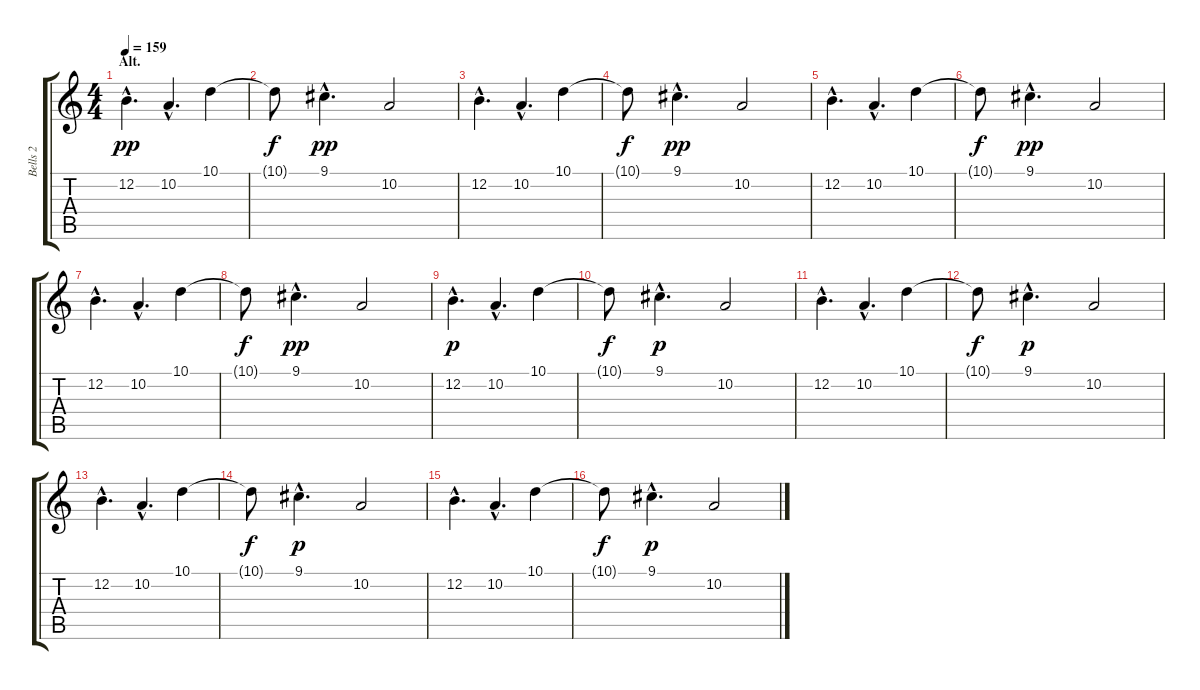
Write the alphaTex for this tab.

\track ("Bells 2" "Bells 2") {instrument vibraphone}
\staff {score tabs}
\tuning (E4 B3 G3 D3 A2 E2) {hide}
\ts (4 4)
\section ("" "Alt.")
\tempo 159
\clef g2
\ks c
12.2{hac}.4{d dy pp} 10.2{hac}.4{d} 10.1.4 |
10.1{t}.8{dy f} 9.1{hac}.4{d dy pp} 10.2.2 |
12.2{hac}.4{d} 10.2{hac}.4{d} 10.1.4 |
10.1{t}.8{dy f} 9.1{hac}.4{d dy pp} 10.2.2 |
12.2{hac}.4{d} 10.2{hac}.4{d} 10.1.4 |
10.1{t}.8{dy f} 9.1{hac}.4{d dy pp} 10.2.2 |
12.2{hac}.4{d} 10.2{hac}.4{d} 10.1.4 |
10.1{t}.8{dy f} 9.1{hac}.4{d dy pp} 10.2.2 |
12.2{hac}.4{d dy p} 10.2{hac}.4{d} 10.1.4 |
10.1{t}.8{dy f} 9.1{hac}.4{d dy p} 10.2.2 |
12.2{hac}.4{d} 10.2{hac}.4{d} 10.1.4 |
10.1{t}.8{dy f} 9.1{hac}.4{d dy p} 10.2.2 |
12.2{hac}.4{d} 10.2{hac}.4{d} 10.1.4 |
10.1{t}.8{dy f} 9.1{hac}.4{d dy p} 10.2.2 |
12.2{hac}.4{d} 10.2{hac}.4{d} 10.1.4 |
10.1{t}.8{dy f} 9.1{hac}.4{d dy p} 10.2.2
